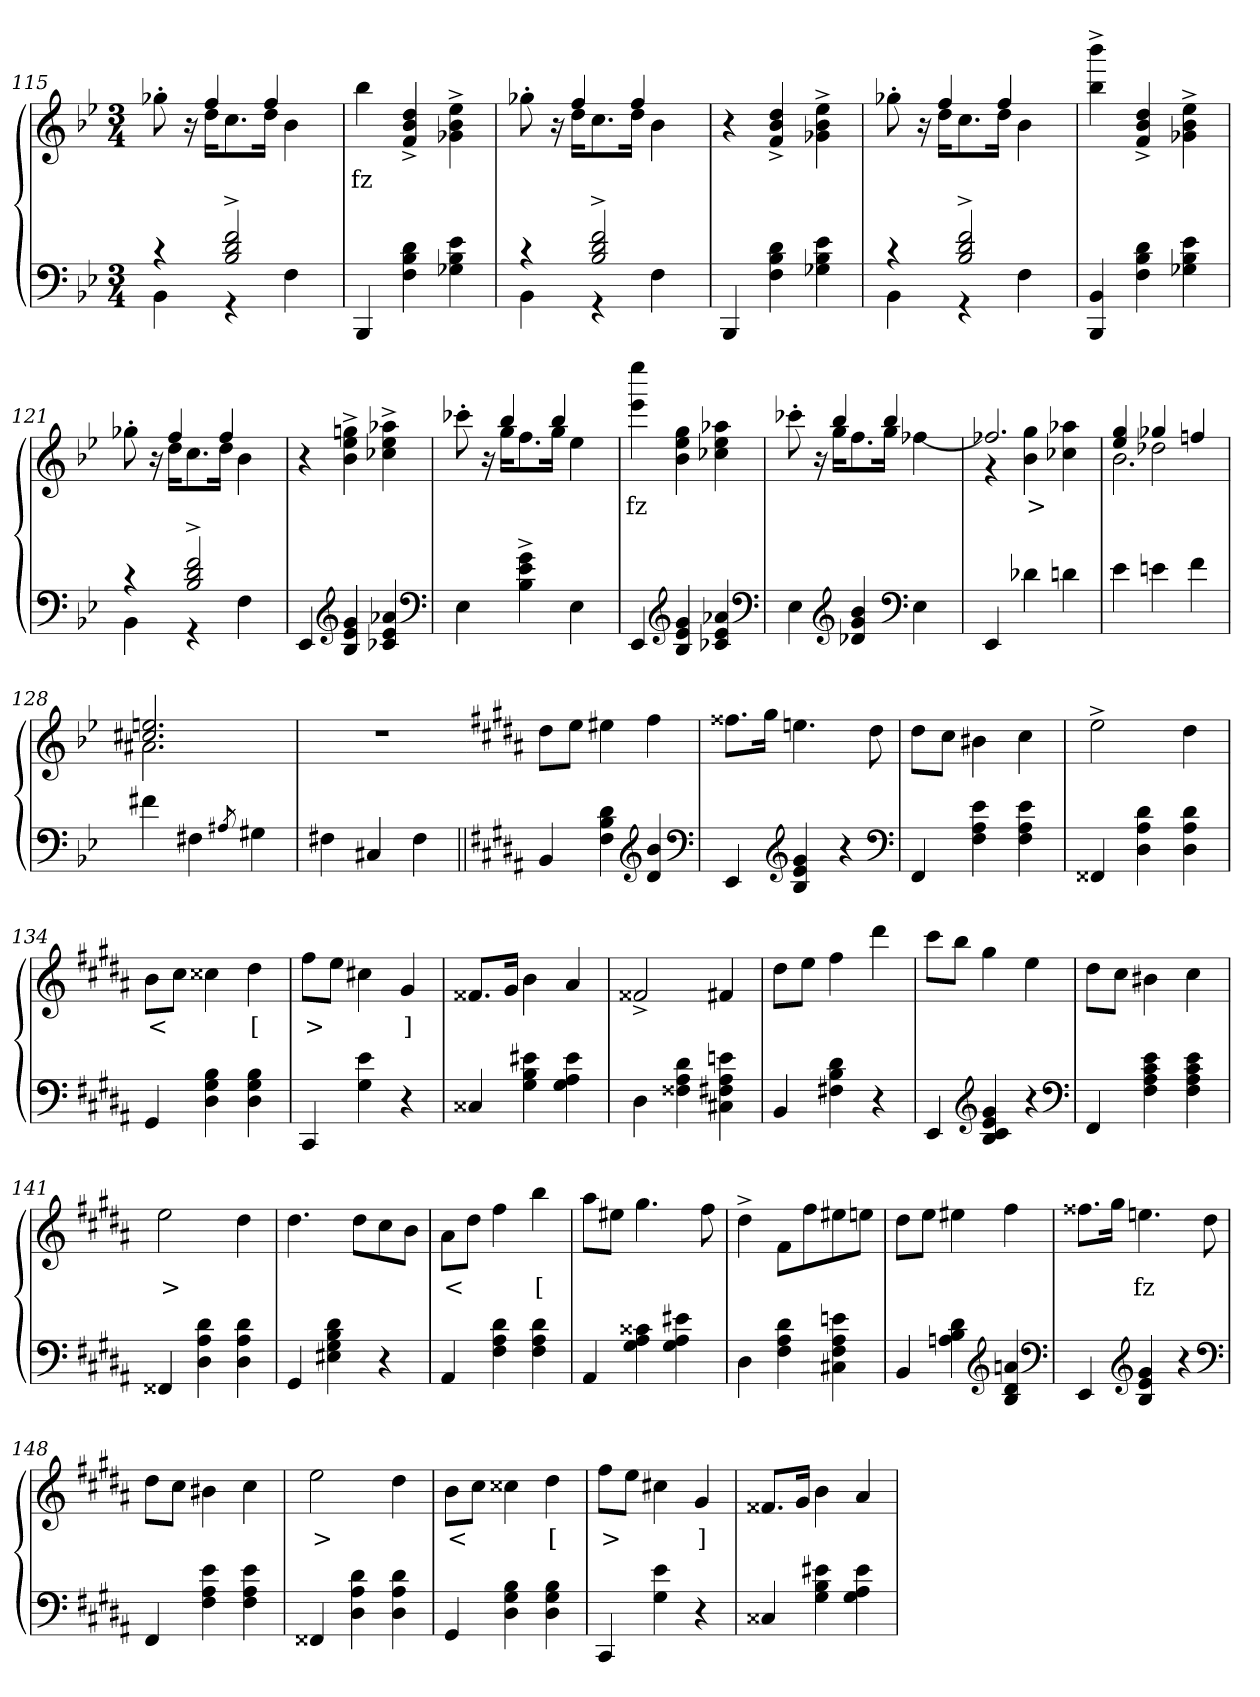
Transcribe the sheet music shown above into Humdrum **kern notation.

**kern	**kern	**text
*part2	*part1	*part1
*staff2	*staff1	*staff1
*clefF4	*clefG2	*
*k[b-e-]	*k[b-e-]	*
*M3/4	*M3/4	*
=115	=115	=115
*^	*^	*
4r	4BB-\	8gg-X'>	8ryy	.
.	.	16ryy	16r	.
.	.	4ff	16ddKL	.
2f^> 2d^> 2B-^>	4r	.	8.cc	.
.	.	4ff	16ddJk	.
.	4F	.	4b-	.
.	.	16ryy	.	.
*v	*v	*	*	*
*	*v	*v	*
=116	=116	=116
4BBB-	4bb-	fz
4d 4B- 4F	4dd^> 4b-^> 4f^>	.
4e- 4B- 4G-X	4ee-^> 4b-^> 4g-X^>	.
=117	=117	=117
*^	*^	*
4r	4BB-\	8gg-X'>	8ryy	.
.	.	16ryy	16r	.
.	.	4ff	16ddKL	.
2f^> 2d^> 2B-^>	4r	.	8.cc	.
.	.	4ff	16ddJk	.
.	4F	.	4b-	.
.	.	16ryy	.	.
*v	*v	*	*	*
*	*v	*v	*
=118	=118	=118
4BBB-	4r	.
4d 4B- 4F	4dd^> 4b-^> 4f^>	.
4e- 4B- 4G-X	4ee-^> 4b-^> 4g-X^>	.
=119	=119	=119
*^	*^	*
4r	4BB-\	8gg-X'>	8ryy	.
.	.	16ryy	16r	.
.	.	4ff	16ddKL	.
2f^> 2d^> 2B-^>	4r	.	8.cc	.
.	.	4ff	16ddJk	.
.	4F	.	4b-	.
.	.	16ryy	.	.
*v	*v	*	*	*
*	*v	*v	*
=120	=120	=120
4BB- 4BBB-	4bbb-^> 4bb-^>	.
4d 4B- 4F	4dd^> 4b-^> 4f^>	.
4e- 4B- 4G-X	4ee-^> 4b-^> 4g-X^>	.
=121	=121	=121
*^	*^	*
4r	4BB-\	8gg-X'>	8ryy	.
.	.	16ryy	16r	.
.	.	4ff	16ddKL	.
2f^> 2d^> 2B-^>	4r	.	8.cc	.
.	.	4ff	16ddJk	.
.	4F	.	4b-	.
.	.	16ryy	.	.
*v	*v	*	*	*
*	*v	*v	*
=122	=122	=122
4EE-	4r	.
*clefG2	*	*
4g 4e- 4B-	4ggn^> 4ee-^> 4b-^>	.
4a-X 4e- 4c-X	4aa-X^> 4ee-^> 4cc-X^>	.
*clefF4	*	*
=123	=123	=123
*	*^	*
4E-	8ccc-X'>	8ryy	.
.	16ryy	16r	.
.	4bb-	16ggKL	.
4g^> 4e-^> 4B-^>	.	8.ff	.
.	4bb-	16ggJk	.
4E-	.	4ee-	.
.	16ryy	.	.
*	*v	*v	*
=124	=124	=124
4EE-	4eeee- 4eee-	fz
*clefG2	*	*
4g 4e- 4B-	4gg 4ee- 4b-	.
4a-X 4e- 4c-X	4aa-X 4ee- 4cc-X	.
*clefF4	*	*
=125	=125	=125
*	*^	*
4E-	8ccc-X'>	8ryy	.
.	16ryy	16r	.
.	4bb-	16ggKL	.
*clefG2	*	*	*
4b- 4g 4d-X	.	8.ff	.
.	4bb-	16ggJk	.
*clefF4	*	*	*
4E-	.	[4ff-X	.
.	16ryy	.	.
=126	=126	=126	=126
4EE-	2.ff-X]	4r	.
4d-X	.	4gg 4b-	>
4dn	.	4aa-X 4cc-X	.
=127	=127	=127	=127
*	*	*^	*
4e-	4gg/ 4ee-	4ryy	2.b-\	.
4en	4gg-X	2dd-X	.	.
4f	4ffn	.	.	.
*	*	*v	*v	*
=128	=128	=128	=128
4f#X	2.een 2.cc#X	2.a#X	.
4F#	.	.	.
8qA#X/	.	.	.
4G#X	.	.	.
*	*v	*v	*
=129	=129	=129
4F#X	2.r	>
4C#X	.	.
4F#	.	.
=130||	=130	=130
*k[f#c#g#d#a#]	*k[f#c#g#d#a#]	*
4BB	8dd#L	.
.	8eeJ	.
4d# 4B 4F#	4ee#X	.
*clefG2	*	*
4b 4d#	4ff#	.
*clefF4	*	*
=131	=131	=131
4EE	8.ff##XL	.
.	16gg#Jk	.
*clefG2	*	*
4g# 4e 4B	4.een	.
4r	.	.
.	8dd#	.
*clefF4	*	*
=132	=132	=132
4FF#	8dd#L	.
.	8cc#J	.
4e 4A# 4F#	4b#X	.
4e 4A# 4F#	4cc#	.
=133	=133	=133
4FF##X	2ee^>	.
4d# 4A# 4D#	.	.
4d# 4A# 4D#	4dd#	.
=134	=134	=134
4GG#	8bL	<
.	8cc#J	.
4B 4G# 4D#	4cc##X	.
4B 4G# 4D#	4dd#	[
=135	=135	=135
4CC#	8ff#L	>
.	8eeJ	.
4e 4G#	4cc#X	.
4r	4g#	]
=136	=136	=136
4C##X	8.f##XL	.
.	16g#Jk	.
4e#X 4B 4G#	4b	.
4e# 4A# 4G#	4a#	.
=137	=137	=137
4D#	2f##X^>	.
4d# 4A# 4F##X	.	.
4en 4A# 4F#X 4C#X	4f#X	.
=138	=138	=138
4BB	8dd#L	.
.	8eeJ	.
4d# 4B 4F#X	4ff#	.
4r	4ddd#	.
=139	=139	=139
4EE	8ccc#L	.
.	8bbJ	.
*clefG2	*	*
4g# 4e 4c# 4B	4gg#	.
4r	4ee	.
*clefF4	*	*
=140	=140	=140
4FF#	8dd#L	.
.	8cc#J	.
4e 4c# 4A# 4F#	4b#X	.
4e 4c# 4A# 4F#	4cc#	.
=141	=141	=141
4FF##X	2ee	>
4d# 4A# 4D#	.	.
4d# 4A# 4D#	4dd#	.
=142	=142	=142
4GG#	4.dd#	.
4d# 4B 4G# 4E#X	.	.
.	8dd#L	.
4r	8cc#	.
.	8bJ	.
=143	=143	=143
4AA#	8a#L	<
.	8dd#J	.
4d# 4A# 4F#	4ff#	.
4d# 4A# 4F#	4bb	[
=144	=144	=144
4AA#	8aa#L	.
.	8ee#XJ	.
4c##X 4A# 4G#	4.gg#	.
4e#X 4A# 4G#	.	.
.	8ff#	.
=145	=145	=145
4D#	4dd#^>	.
4d# 4A# 4F#	8f#L	.
.	8ff#	.
4en 4A# 4F# 4C#X	8ee#X	.
.	8eenJ	.
=146	=146	=146
4BB	8dd#L	.
.	8eeJ	.
4d# 4B 4An	4ee#X	.
*clefG2	*	*
4an 4d# 4B	4ff#	.
*clefF4	*	*
=147	=147	=147
4EE	8.ff##XL	.
.	16gg#Jk	.
*clefG2	*	*
4g# 4e 4B	4.een	fz
4r	.	.
.	8dd#	.
*clefF4	*	*
=148	=148	=148
4FF#	8dd#L	.
.	8cc#J	.
4e 4A# 4F#	4b#X	.
4e 4A# 4F#	4cc#	.
=149	=149	=149
4FF##X	2ee	>
4d# 4A# 4D#	.	.
4d# 4A# 4D#	4dd#	.
=150	=150	=150
4GG#	8bL	<
.	8cc#J	.
4B 4G# 4D#	4cc##X	.
4B 4G# 4D#	4dd#	[
=151	=151	=151
4CC#	8ff#L	>
.	8eeJ	.
4e 4G#	4cc#X	.
4r	4g#	]
=152	=152	=152
4C##X	8.f##XL	.
.	16g#Jk	.
4e#X 4B 4G#	4b	.
4e# 4A# 4G#	4a#	.
=	=	=
*-	*-	*-
